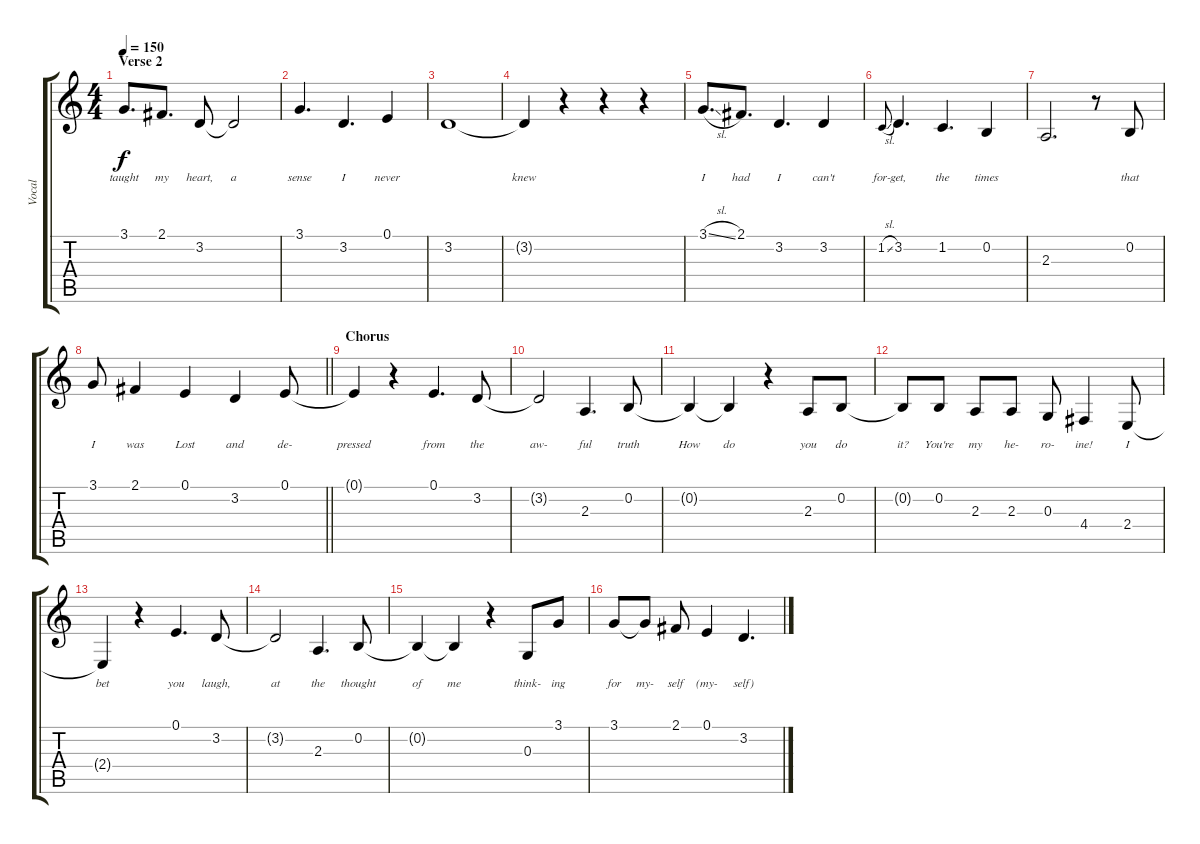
\track ("Vocal" "Vocal") {instrument clarinet}
\staff {score tabs}
\tuning (E4 B3 G3 D3 A2 E2) {hide}
\ts (4 4)
\section ("" "Verse 2")
\tempo 150
\clef g2
\ks c
3.1.8{d lyrics (0 "taught") lyrics (1 "") lyrics (2 "") lyrics (3 "") lyrics (4 "") dy f} 2.1.8{d lyrics (0 "my") lyrics (1 "") lyrics (2 "") lyrics (3 "") lyrics (4 "")} 3.2.8{lyrics (0 "heart,") lyrics (1 "") lyrics (2 "") lyrics (3 "") lyrics (4 "")} 3.2{t}.2{lyrics (0 "a") lyrics (1 "") lyrics (2 "") lyrics (3 "") lyrics (4 "")} |
3.1.4{d lyrics (0 "sense") lyrics (1 "") lyrics (2 "") lyrics (3 "") lyrics (4 "")} 3.2.4{d lyrics (0 "I") lyrics (1 "") lyrics (2 "") lyrics (3 "") lyrics (4 "")} 0.1.4{lyrics (0 "never") lyrics (1 "") lyrics (2 "") lyrics (3 "") lyrics (4 "")} |
3.2.1{lyrics (0 "") lyrics (1 "") lyrics (2 "") lyrics (3 "") lyrics (4 "")} |
3.2{t}.4{lyrics (0 "knew") lyrics (1 "") lyrics (2 "") lyrics (3 "") lyrics (4 "")} r.4 r.4 r.4 |
3.1{sl}.8{d lyrics (0 "I") lyrics (1 "") lyrics (2 "") lyrics (3 "") lyrics (4 "")} 2.1.8{d lyrics (0 "had") lyrics (1 "") lyrics (2 "") lyrics (3 "") lyrics (4 "")} 3.2.4{d lyrics (0 "I") lyrics (1 "") lyrics (2 "") lyrics (3 "") lyrics (4 "")} 3.2.4{lyrics (0 "can't") lyrics (1 "") lyrics (2 "") lyrics (3 "") lyrics (4 "")} |
1.2{sl}.8{lyrics (0 "for-") lyrics (1 "") lyrics (2 "") lyrics (3 "") lyrics (4 "") gr onbeat} 3.2.4{d lyrics (0 "get,") lyrics (1 "") lyrics (2 "") lyrics (3 "") lyrics (4 "")} 1.2.4{d lyrics (0 "the") lyrics (1 "") lyrics (2 "") lyrics (3 "") lyrics (4 "")} 0.2.4{lyrics (0 "times") lyrics (1 "") lyrics (2 "") lyrics (3 "") lyrics (4 "")} |
2.3.2{d lyrics (0 "") lyrics (1 "") lyrics (2 "") lyrics (3 "") lyrics (4 "")} r.8 0.2.8{lyrics (0 "that") lyrics (1 "") lyrics (2 "") lyrics (3 "") lyrics (4 "")} |
\barLineRight lightlight
3.1.8{lyrics (0 "I") lyrics (1 "") lyrics (2 "") lyrics (3 "") lyrics (4 "")} 2.1.4{lyrics (0 "was") lyrics (1 "") lyrics (2 "") lyrics (3 "") lyrics (4 "")} 0.1.4{lyrics (0 "Lost") lyrics (1 "") lyrics (2 "") lyrics (3 "") lyrics (4 "")} 3.2.4{lyrics (0 "and") lyrics (1 "") lyrics (2 "") lyrics (3 "") lyrics (4 "")} 0.1.8{lyrics (0 "de-") lyrics (1 "") lyrics (2 "") lyrics (3 "") lyrics (4 "")} |
\section ("" "Chorus")
0.1{t}.4{lyrics (0 "pressed") lyrics (1 "") lyrics (2 "") lyrics (3 "") lyrics (4 "")} r.4 0.1.4{d lyrics (0 "from") lyrics (1 "") lyrics (2 "") lyrics (3 "") lyrics (4 "")} 3.2.8{lyrics (0 "the") lyrics (1 "") lyrics (2 "") lyrics (3 "") lyrics (4 "")} |
3.2{t}.2{lyrics (0 "aw-") lyrics (1 "") lyrics (2 "") lyrics (3 "") lyrics (4 "")} 2.3.4{d lyrics (0 "ful") lyrics (1 "") lyrics (2 "") lyrics (3 "") lyrics (4 "")} 0.2.8{lyrics (0 "truth") lyrics (1 "") lyrics (2 "") lyrics (3 "") lyrics (4 "")} |
0.2{t}.4{lyrics (0 "How") lyrics (1 "") lyrics (2 "") lyrics (3 "") lyrics (4 "")} 0.2{t}.4{lyrics (0 "do") lyrics (1 "") lyrics (2 "") lyrics (3 "") lyrics (4 "")} r.4 2.3.8{lyrics (0 "you") lyrics (1 "") lyrics (2 "") lyrics (3 "") lyrics (4 "")} 0.2.8{lyrics (0 "do") lyrics (1 "") lyrics (2 "") lyrics (3 "") lyrics (4 "")} |
0.2{t}.8{lyrics (0 "it?") lyrics (1 "") lyrics (2 "") lyrics (3 "") lyrics (4 "")} 0.2.8{lyrics (0 "You're") lyrics (1 "") lyrics (2 "") lyrics (3 "") lyrics (4 "")} 2.3.8{lyrics (0 "my") lyrics (1 "") lyrics (2 "") lyrics (3 "") lyrics (4 "")} 2.3.8{lyrics (0 "he-") lyrics (1 "") lyrics (2 "") lyrics (3 "") lyrics (4 "")} 0.3.8{lyrics (0 "ro-") lyrics (1 "") lyrics (2 "") lyrics (3 "") lyrics (4 "")} 4.4.4{lyrics (0 "ine!") lyrics (1 "") lyrics (2 "") lyrics (3 "") lyrics (4 "")} 2.4.8{lyrics (0 "I") lyrics (1 "") lyrics (2 "") lyrics (3 "") lyrics (4 "")} |
2.4{t}.4{lyrics (0 "bet") lyrics (1 "") lyrics (2 "") lyrics (3 "") lyrics (4 "")} r.4 0.1.4{d lyrics (0 "you") lyrics (1 "") lyrics (2 "") lyrics (3 "") lyrics (4 "")} 3.2.8{lyrics (0 "laugh,") lyrics (1 "") lyrics (2 "") lyrics (3 "") lyrics (4 "")} |
3.2{t}.2{lyrics (0 "at") lyrics (1 "") lyrics (2 "") lyrics (3 "") lyrics (4 "")} 2.3.4{d lyrics (0 "the") lyrics (1 "") lyrics (2 "") lyrics (3 "") lyrics (4 "")} 0.2.8{lyrics (0 "thought") lyrics (1 "") lyrics (2 "") lyrics (3 "") lyrics (4 "")} |
0.2{t}.4{lyrics (0 "of") lyrics (1 "") lyrics (2 "") lyrics (3 "") lyrics (4 "")} 0.2{t}.4{lyrics (0 "me") lyrics (1 "") lyrics (2 "") lyrics (3 "") lyrics (4 "")} r.4 0.3.8{lyrics (0 "think-") lyrics (1 "") lyrics (2 "") lyrics (3 "") lyrics (4 "")} 3.1.8{lyrics (0 "ing") lyrics (1 "") lyrics (2 "") lyrics (3 "") lyrics (4 "")} |
3.1.8{lyrics (0 "for") lyrics (1 "") lyrics (2 "") lyrics (3 "") lyrics (4 "")} 3.1{t}.8{lyrics (0 "my-") lyrics (1 "") lyrics (2 "") lyrics (3 "") lyrics (4 "")} 2.1.8{lyrics (0 "self") lyrics (1 "") lyrics (2 "") lyrics (3 "") lyrics (4 "")} 0.1.4{lyrics (0 "(my-") lyrics (1 "") lyrics (2 "") lyrics (3 "") lyrics (4 "")} 3.2.4{d lyrics (0 "self)") lyrics (1 "") lyrics (2 "") lyrics (3 "") lyrics (4 "")}
